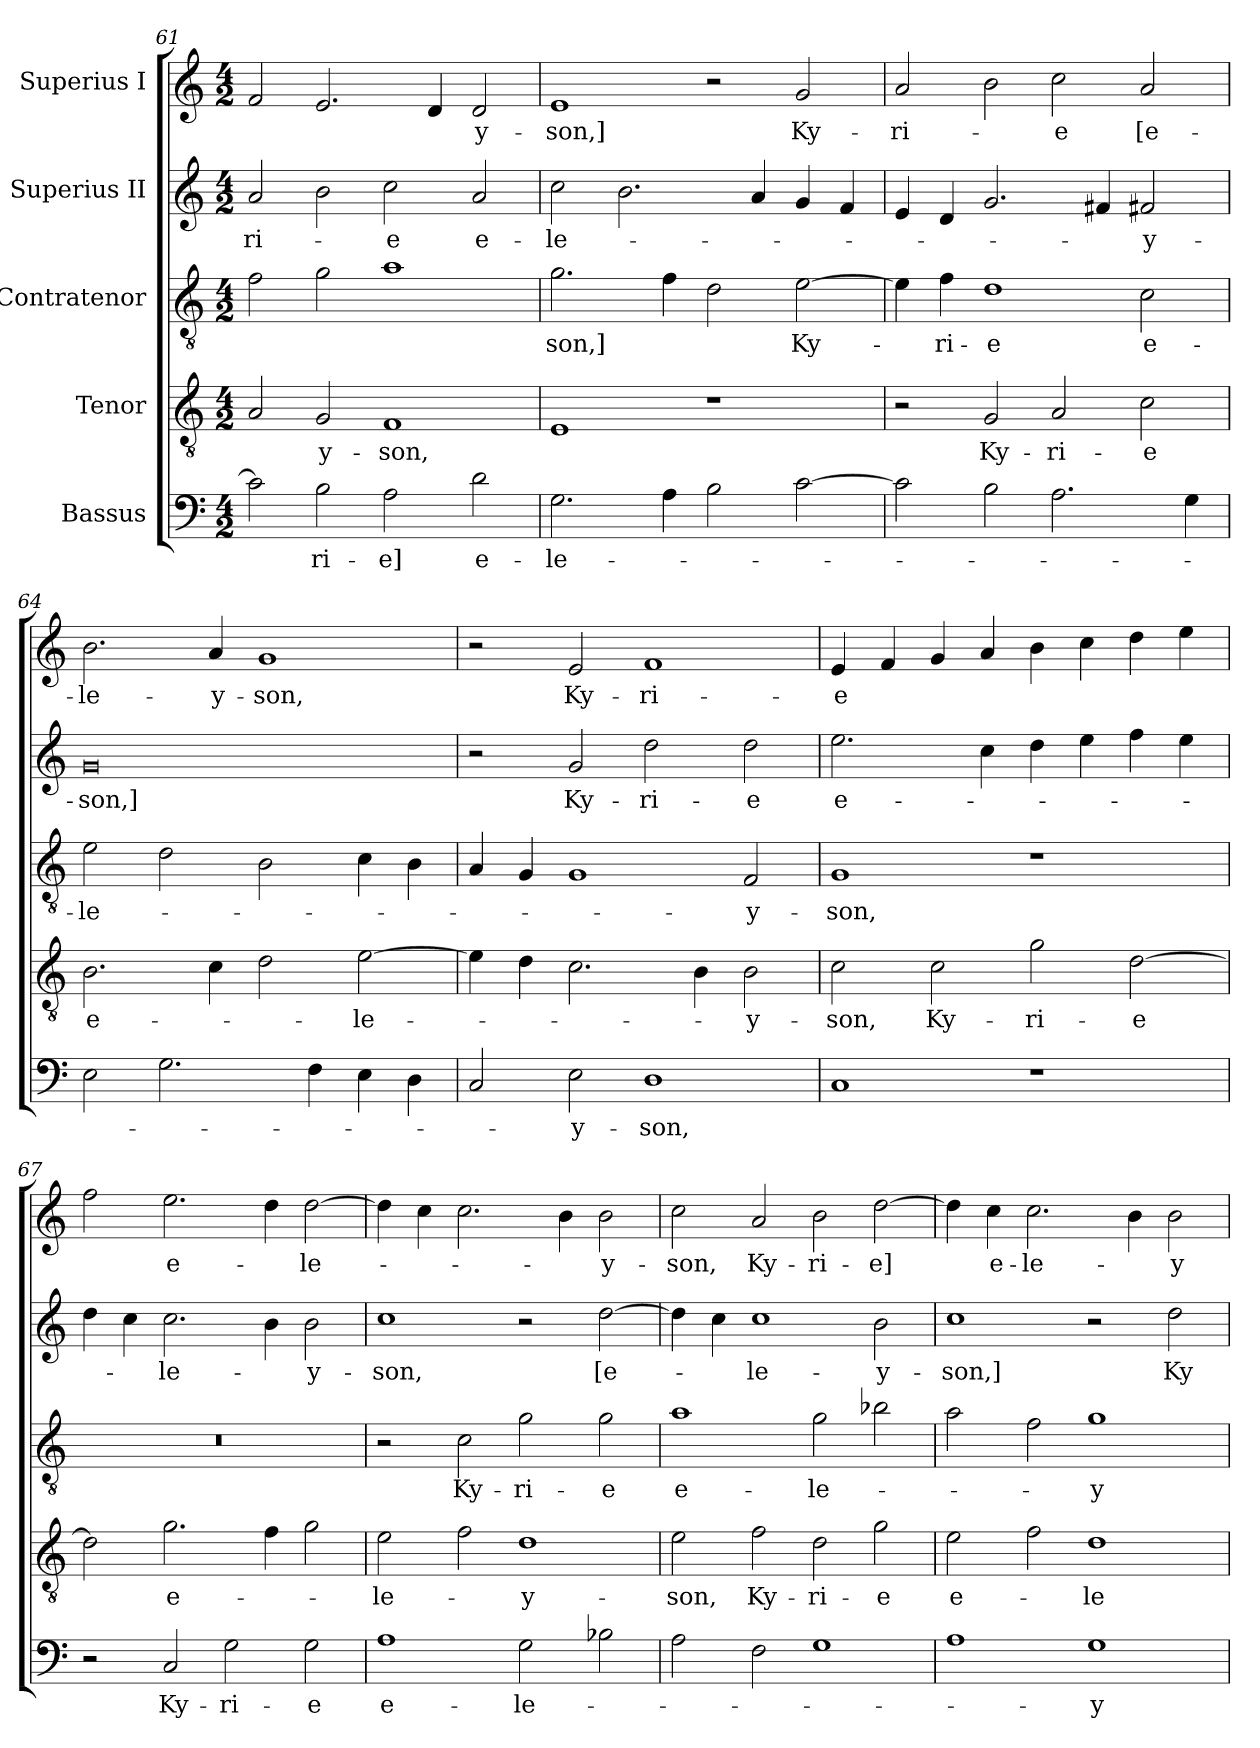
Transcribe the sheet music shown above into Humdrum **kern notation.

**kern	**text	**kern	**text	**kern	**text	**kern	**text	**kern	**text
*part5	*part5	*part4	*part4	*part3	*part3	*part2	*part2	*part1	*part1
*staff5	*staff5	*staff4	*staff4	*staff3	*staff3	*staff2	*staff2	*staff1	*staff1
*I"Bassus	*	*I"Tenor	*	*I"Contratenor	*	*I"Superius II	*	*I"Superius I	*
*clefF4	*	*clefGv2	*	*clefGv2	*	*clefG2	*	*clefG2	*
*k[]	*	*k[]	*	*k[]	*	*k[]	*	*k[]	*
*M4/2	*	*M4/2	*	*M4/2	*	*M4/2	*	*M4/2	*
=61	=61	=61	=61	=61	=61	=61	=61	=61	=61
2c\]	.	2A/	.	2f\	.	2a/	-ri-	2f/	.
2B\	-ri-	2G/	-y-	2g\	.	2b\	.	2.e/	.
2A\	-e]	1F/	-son,	1a\	.	2cc\	-e	.	.
.	.	.	.	.	.	.	.	4d/	.
2d\	e-	.	.	.	.	2a/	e-	2d/	-y-
=62	=62	=62	=62	=62	=62	=62	=62	=62	=62
2.G\	-le-	1E/	.	2.g\	-son,]	2cc\	-le-	1e/	-son,]
.	.	.	.	.	.	2.b\	.	.	.
4A\	.	.	.	4f\	.	.	.	.	.
2B\	.	1r	.	2d\	.	.	.	2r	.
.	.	.	.	.	.	4a/	.	.	.
[2c\	.	.	.	[2e\	Ky-	4g/	.	2g/	Ky-
.	.	.	.	.	.	4f/	.	.	.
=63	=63	=63	=63	=63	=63	=63	=63	=63	=63
2c\]	.	2r	.	4e\]	.	4e/	.	2a/	-ri-
.	.	.	.	4f\	-ri-	4d/	.	.	.
2B\	.	2G/	Ky-	1d\	-e	2.g/	.	2b\	.
2.A\	.	2A/	-ri-	.	.	.	.	2cc\	-e
.	.	.	.	.	.	4f#X/	.	.	.
.	.	2c\	-e	2c\	e-	2f#X/	-y-	2a/	[e-
4G\	.	.	.	.	.	.	.	.	.
=64	=64	=64	=64	=64	=64	=64	=64	=64	=64
2E\	.	2.B\	e-	2e\	-le-	0g/	-son,]	2.b\	-le-
2.G\	.	.	.	2d\	.	.	.	.	.
.	.	4c\	.	.	.	.	.	4a/	-y-
.	.	2d\	.	2B\	.	.	.	1g/	-son,
4F\	.	.	.	.	.	.	.	.	.
4E\	.	[2e\	-le-	4c\	.	.	.	.	.
4D\	.	.	.	4B\	.	.	.	.	.
=65	=65	=65	=65	=65	=65	=65	=65	=65	=65
2C/	.	4e\]	.	4A/	.	2r	.	2r	.
.	.	4d\	.	4G/	.	.	.	.	.
2E\	-y-	2.c\	.	1G/	.	2g/	Ky-	2e/	Ky-
1D\	-son,	.	.	.	.	2dd\	-ri-	1f/	-ri-
.	.	4B\	.	.	.	.	.	.	.
.	.	2B\	-y-	2F/	-y-	2dd\	-e	.	.
=66	=66	=66	=66	=66	=66	=66	=66	=66	=66
1C/	.	2c\	-son,	1G/	-son,	2.ee\	e-	4e/	-e
.	.	.	.	.	.	.	.	4f/	.
.	.	2c\	Ky-	.	.	.	.	4g/	.
.	.	.	.	.	.	4cc\	.	4a/	.
1r	.	2g\	-ri-	1r	.	4dd\	.	4b\	.
.	.	.	.	.	.	4ee\	.	4cc\	.
.	.	[2d\	-e	.	.	4ff\	.	4dd\	.
.	.	.	.	.	.	4ee\	.	4ee\	.
=67	=67	=67	=67	=67	=67	=67	=67	=67	=67
2r	.	2d\]	.	0r	.	4dd\	.	2ff\	.
.	.	.	.	.	.	4cc\	.	.	.
2C/	Ky-	2.g\	e-	.	.	2.cc\	-le-	2.ee\	e-
2G\	-ri-	.	.	.	.	.	.	.	.
.	.	4f\	.	.	.	4b\	.	4dd\	.
2G\	-e	2g\	.	.	.	2b\	-y-	[2dd\	-le-
=68	=68	=68	=68	=68	=68	=68	=68	=68	=68
1A\	e-	2e\	-le-	2r	.	1cc\	-son,	4dd\]	.
.	.	.	.	.	.	.	.	4cc\	.
.	.	2f\	.	2c\	Ky-	.	.	2.cc\	.
2G\	-le-	1d\	-y-	2g\	-ri-	2r	.	.	.
.	.	.	.	.	.	.	.	4b\	.
2B-X\	.	.	.	2g\	-e	[2dd\	[e-	2b\	-y-
=69	=69	=69	=69	=69	=69	=69	=69	=69	=69
2A\	.	2e\	-son,	1a\	e-	4dd\]	.	2cc\	-son,
.	.	.	.	.	.	4cc\	.	.	.
2F\	.	2f\	Ky-	.	.	1cc\	-le-	2a/	Ky-
1G\	.	2d\	-ri-	2g\	-le-	.	.	2b\	-ri-
.	.	2g\	-e	2b-X\	.	2b\	-y-	[2dd\	-e]
=70	=70	=70	=70	=70	=70	=70	=70	=70	=70
1A\	.	2e\	e-	2a\	.	1cc\	-son,]	4dd\]	.
.	.	.	.	.	.	.	.	4cc\	e-
.	.	2f\	.	2f\	.	.	.	2.cc\	-le-
1G\	-y-	1d\	-le-	1g\	-y-	2r	.	.	.
.	.	.	.	.	.	.	.	4b\	.
.	.	.	.	.	.	2dd\	Ky-	2b\	-y-
=	=	=	=	=	=	=	=	=	=
*-	*-	*-	*-	*-	*-	*-	*-	*-	*-
